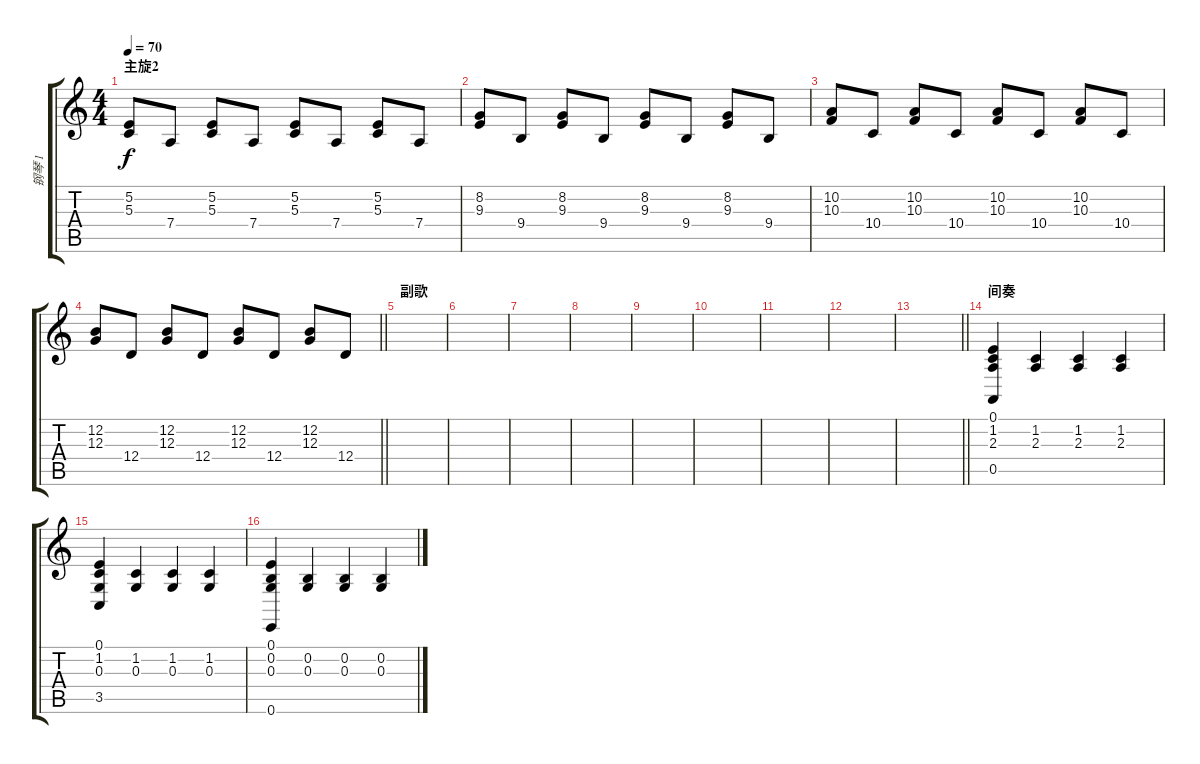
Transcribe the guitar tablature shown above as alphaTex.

\track ("钢琴 1" "钢琴 1") {instrument acousticgrandpiano}
\staff {score tabs}
\tuning (E4 B3 G3 D3 A2 E2) {hide}
\ts (4 4)
\section ("" "主旋2")
\tempo 70
\clef g2
\ks c
(5.2 5.3).8{dy f} 7.4.8 (5.2 5.3).8 7.4.8 (5.2 5.3).8 7.4.8 (5.2 5.3).8 7.4.8 |
(8.2 9.3).8 9.4.8 (8.2 9.3).8 9.4.8 (8.2 9.3).8 9.4.8 (8.2 9.3).8 9.4.8 |
(10.2 10.3).8 10.4.8 (10.2 10.3).8 10.4.8 (10.2 10.3).8 10.4.8 (10.2 10.3).8 10.4.8 |
\barLineRight lightlight
(12.2 12.3).8 12.4.8 (12.2 12.3).8 12.4.8 (12.2 12.3).8 12.4.8 (12.2 12.3).8 12.4.8 |
\section ("" "副歌")
|
|
|
|
|
|
|
|
\barLineRight lightlight
|
\section ("" "间奏")
(0.1 1.2 2.3 0.5).4 (1.2 2.3).4 (1.2 2.3).4 (1.2 2.3).4 |
(0.1 1.2 0.3 3.5).4 (1.2 0.3).4 (1.2 0.3).4 (1.2 0.3).4 |
(0.1 0.2 0.3 0.6).4 (0.2 0.3).4 (0.2 0.3).4 (0.2 0.3).4
